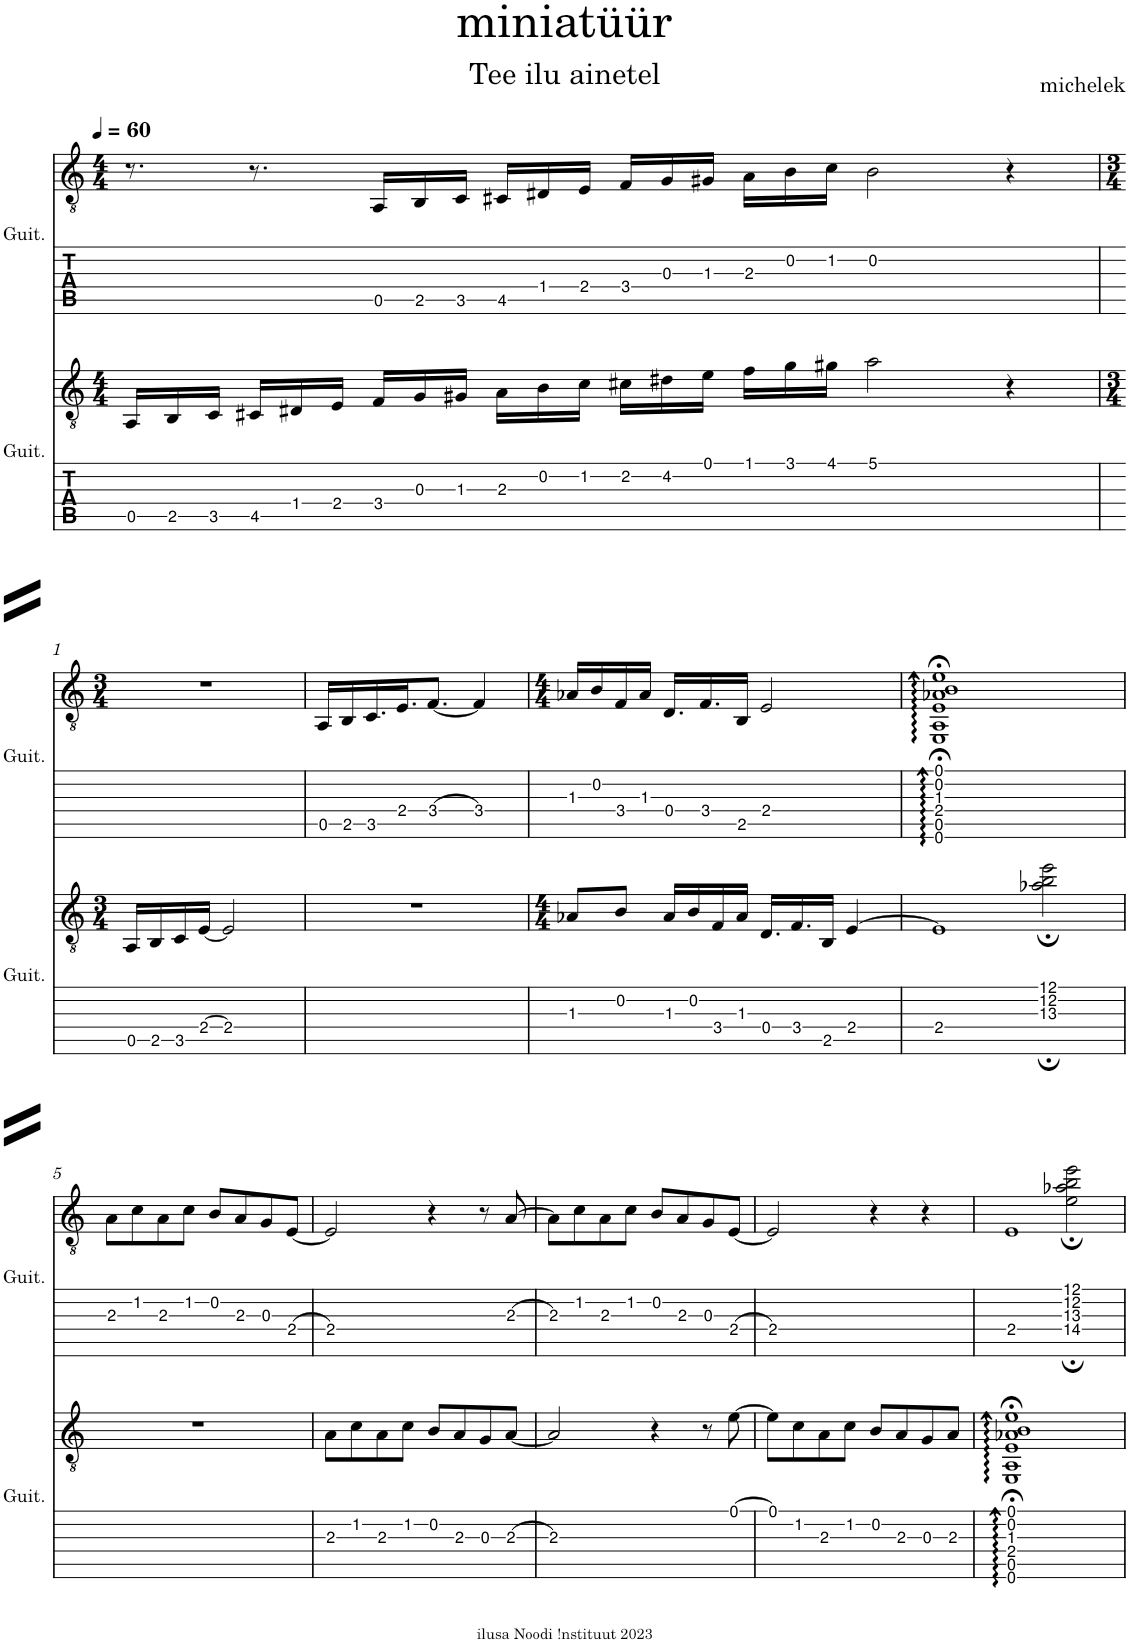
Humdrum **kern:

**kern	**kern	**kern	**kern
*part2	*part2	*part1	*part1
*staff4	*staff3	*staff2	*staff1
*I"Guit.	*	*I"Guit.	*
*I'Guit.	*	*I'Guit.	*
*stria6	*	*stria6	*
*	*clefGv2	*	*clefGv2
*k[]	*k[]	*k[]	*k[]
*M4/4	*M4/4	*M4/4	*M4/4
*MM60	*MM60	*MM60	*MM60
=	=	=	=
16AA	16AA/LL	8.r	8.r
16BB	16BB/	.	.
16C	16C/JJ	.	.
16C#	16C#X/LL	8.r	8.r
16D#	16D#X/	.	.
16E	16E/JJ	.	.
16F	16F/LL	16AA	16AA/LL
16G	16G/	16BB	16BB/
16G#	16G#X/JJ	16C	16C/JJ
16A	16A\LL	16C#X	16C#X/LL
16B	16B\	16D#X	16D#X/
16c	16c\JJ	16E	16E/JJ
16c#	16c#X\LL	16F	16F/LL
16d#	16d#X\	16G	16G/
16e	16e\JJ	16G#X	16G#X/JJ
16f	16f\LL	16A	16A\LL
16g	16g\	16B	16B\
16g#	16g#X\JJ	16c	16c\JJ
2a	2a\	2B	2B\
4r	4r	4r	4r
!!LO:LB:g=z
=1	=1	=1	=1
*M3/4	*M3/4	*M3/4	*M3/4
16AALL	16AA/LL	2.r	2.r
16BBJ	16BB/	.	.
16CL	16C/	.	.
[16EJJ	[16E/JJ	.	.
2E]	2E/]	.	.
=2	=2	=2	=2
2.r	2.r	16AALL	16AA/LL
.	.	16BBJ	16BB/
.	.	16.CL	16.C/
.	.	16.EJJ	16.E/J
.	.	[8.F	[8.F/J
.	.	4F]	4F/]
=3	=3	=3	=3
*M4/4	*M4/4	*M4/4	*M4/4
8A-L	8A-X/L	16A-XLL	16A-X/LL
.	.	16BJ	16B/
8BJ	8B/J	16FL	16F/
.	.	16A-JJ	16A-/JJ
16A-XLL	16A-/LL	16.DLL	16.D/LL
16BJ	16B/	.	.
.	.	16.F	16.F/
16FL	16F/	.	.
16A-JJ	16A-/JJ	16BBJJ	16BB/JJ
16.DLL	16.D/LL	2E	2E/
16.F	16.F/	.	.
16BBJJ	16BB/JJ	.	.
4E	[4E/	.	.
=4	=4	=4	=4
*^	*^	*	*
1E	4r	1E]	4ryy	1EE;< 1AA;< 1E;< 1A-;< 1B;< 1e;<	1EE;< 1AA;< 1E;< 1A-X;< 1B;< 1e;<
.	4r	.	4ryy	.	.
.	2a-X; 2b; 2ee;	.	2a-X\; 2b\; 2ee\;	.	.
*v	*v	*	*	*	*
*	*v	*v	*	*
!!LO:LB:g=z
=5	=5	=5	=5
1r	1r	8AL	8A\L
.	.	8cJ	8c\
.	.	8AL	8A\
.	.	8cJ	8c\J
.	.	8BL	8B/L
.	.	8AJ	8A/
.	.	8GL	8G/
.	.	[8EJ	[8E/J
=6	=6	=6	=6
8AL	8A\L	2E]	2E/]
8cJ	8c\	.	.
8AL	8A\	.	.
8cJ	8c\J	.	.
8BL	8B/L	4r	4r
8AJ	8A/	.	.
8GL	8G/	8r	8r
[8AJ	[8A/J	[8A	[8A/
=7	=7	=7	=7
2A]	2A/]	8AL]	8A\L]
.	.	8cJ	8c\
.	.	8AL	8A\
.	.	8cJ	8c\J
4r	4r	8BL	8B/L
.	.	8AJ	8A/
8r	8r	8GL	8G/
[8e	[8e\	[8EJ	[8E/J
=8	=8	=8	=8
8eL]	8e\L]	2E]	2E/]
8cJ	8c\	.	.
8AL	8A\	.	.
8cJ	8c\J	.	.
8BL	8B/L	4r	4r
8AJ	8A/	.	.
8GL	8G/	4r	4r
8AJ	8A/J	.	.
=9	=9	=9	=9
*	*	*^	*^
1EE;< 1AA;< 1E;< 1A-X;< 1B;< 1e;<	1EE;< 1AA;< 1E;< 1A-X;< 1B;< 1e;<	1E	4ryy	1E	4ryy
.	.	.	4r	.	4ryy
.	.	.	2e; 2a-X; 2b; 2ee;	.	2e\; 2a-X\; 2b\; 2ee\;
*	*	*v	*v	*	*
*	*	*	*v	*v
=	=	=	=
*-	*-	*-	*-
